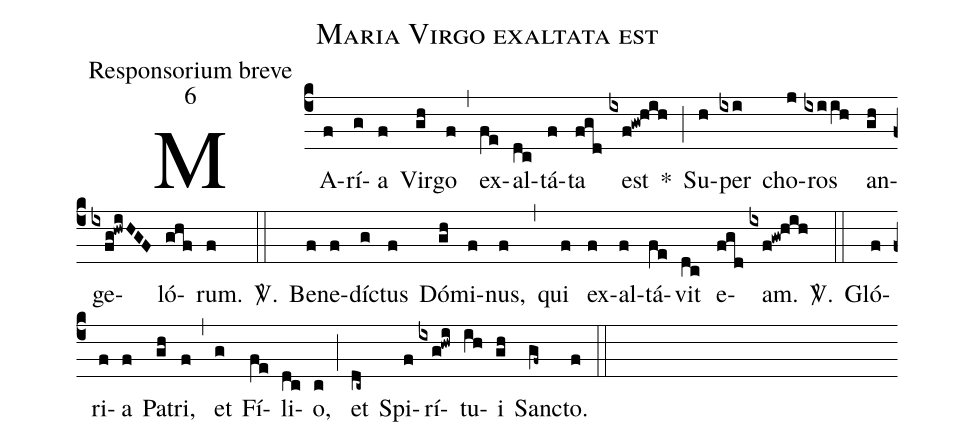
name:Maria Virgo exaltata est;
office-part:Responsorium breve;
mode:6;
%%
(c4)
MA(f)rí(g)a(f) Vir(gh)go(f) (,)
ex(fe)al(dc)tá(f)ta(fgd) est(ixf!gw!hih) *(;)
Su(h)per(ixi) cho(j)ros(ixiih) an(gh)ge(ixfg!hwiHGF)ló(ghf)rum.(f) <sp>V/</sp>.(::)
Be(f)ne(f)díc(g)tus(f) Dó(gh)mi(f)nus,(f) (,)
qui(f) ex(f)al(f)tá(fe)vit(dc) e(fgd)am.(ixf!gw!hih) <sp>V/</sp>.(::)
Gló(f)ri(f)a(f) Pa(gh)tri,(f) (,)
et(g) Fí(fe)li(dc)o,(c) (;)
et(dc~) Spi(f)rí(ixg!hwi)tu(ih)i(gh) Sanc(gf~)to.(f) (::)
